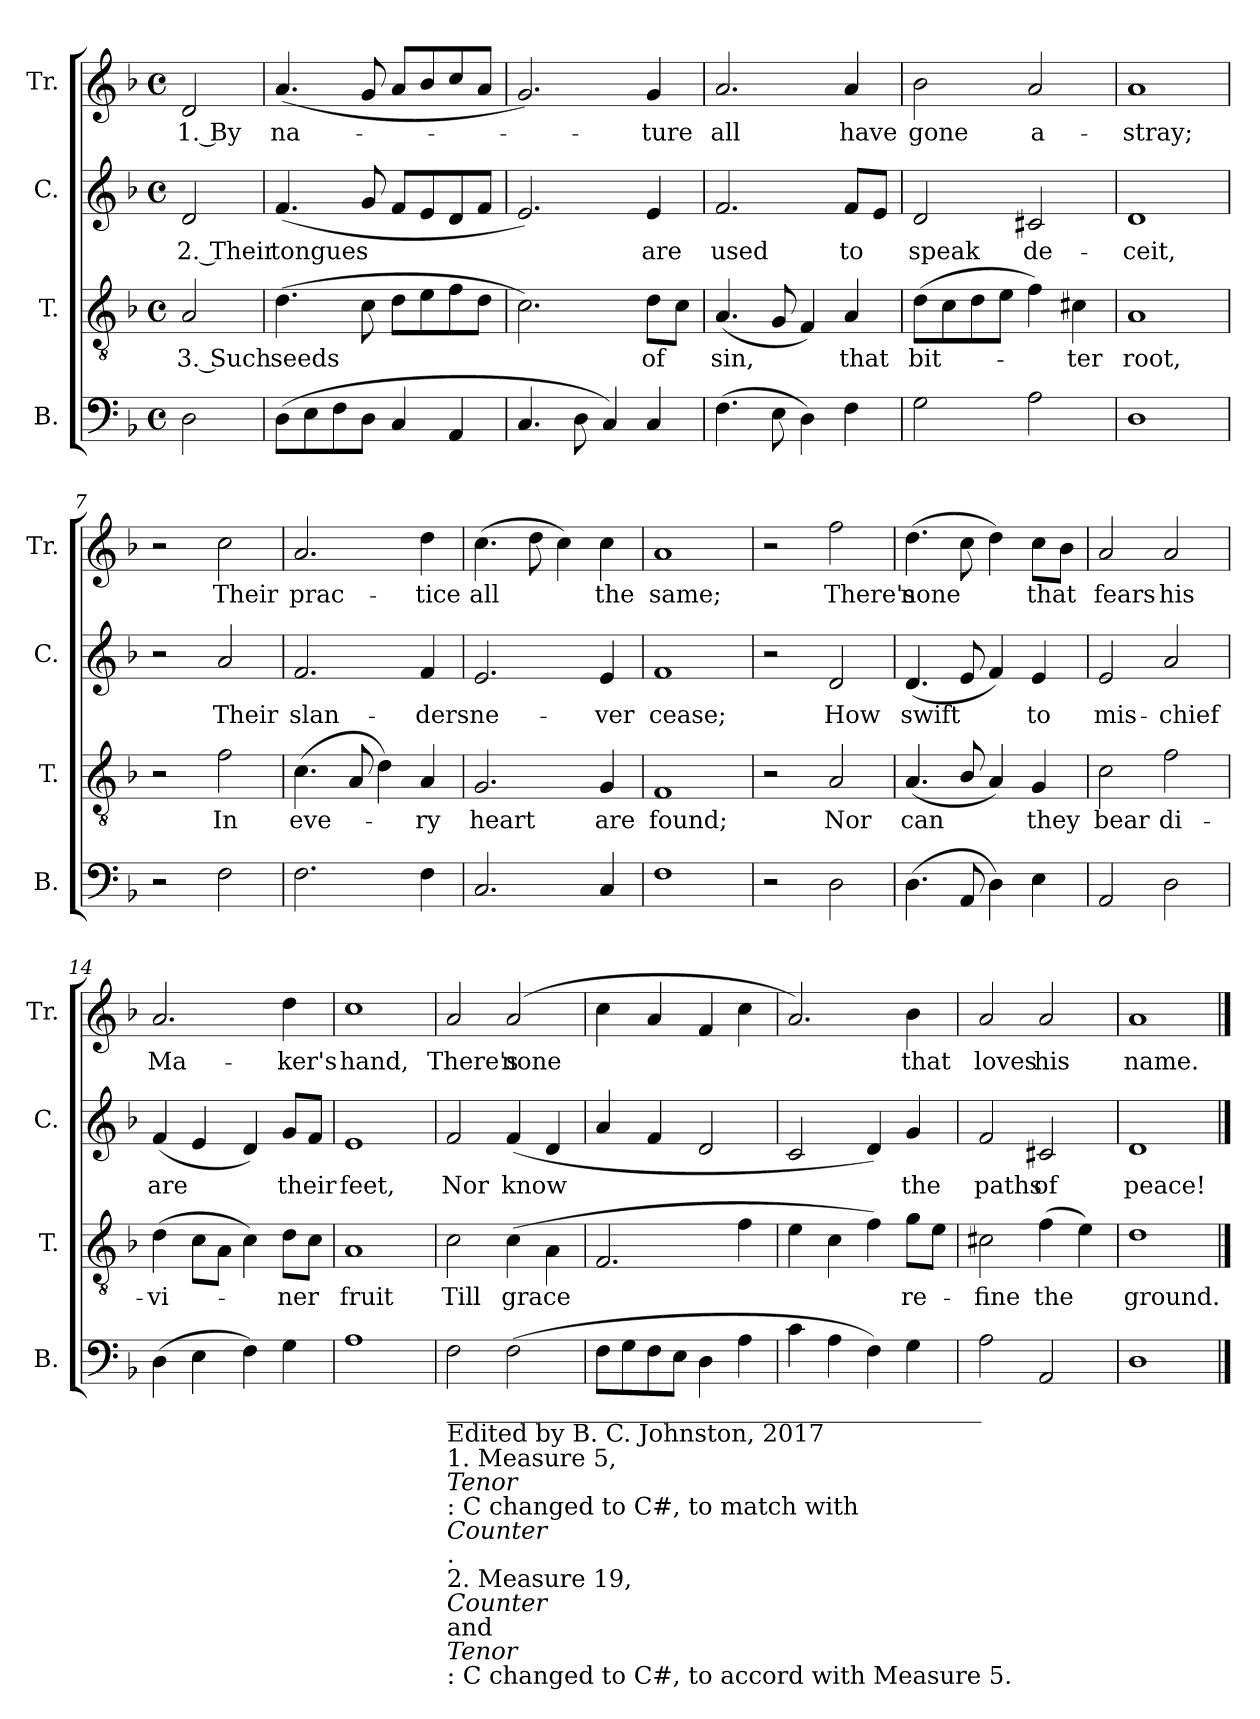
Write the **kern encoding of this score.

**kern	**kern	**text	**kern	**text	**kern	**text
*part4	*part3	*part3	*part2	*part2	*part1	*part1
*staff4	*staff3	*staff3	*staff2	*staff2	*staff1	*staff1
*I"B.	*I"T.	*	*I"C.	*	*I"Tr.	*
*I'B.	*I'T.	*	*I'C.	*	*I'Tr.	*
*clefF4	*clefGv2	*	*clefG2	*	*clefG2	*
*k[b-]	*k[b-]	*	*k[b-]	*	*k[b-]	*
*M4/4	*M4/4	*	*M4/4	*	*M4/4	*
*met(c)	*met(c)	*	*met(c)	*	*met(c)	*
*MM100	*MM100	*	*MM100	*	*MM100	*
=1	=1	=1	=1	=1	=1	=1
2D\	2A/	3. Such	2d/	2. Their	2d/	1. By
=2	=2	=2	=2	=2	=2	=2
(8D\L	(4.d\	seeds	(4.f/	tongues	(4.a/	na-
8E\	.	.	.	.	.	.
8F\	.	.	.	.	.	.
8D\J	8c\	.	8g/	.	8g/	.
4C/	8d\L	.	8f/L	.	8a/L	.
.	8e\	.	8e/	.	8b-/	.
4AA/	8f\	.	8d/	.	8cc/	.
.	8d\J	.	8f/J	.	8a/J	.
=3	=3	=3	=3	=3	=3	=3
4.C/	2.c\)	.	2.e/)	.	2.g/)	.
8D\	.	.	.	.	.	.
4C/)	.	.	.	.	.	.
4C/	8d\L	of	4e/	are	4g/	-ture
.	8c\J	.	.	.	.	.
=4	=4	=4	=4	=4	=4	=4
(4.F\	(4.A/	sin,	2.f/	used	2.a/	all
8E\	8G/	.	.	.	.	.
4D\)	4F/)	.	.	.	.	.
4F\	4A/	that	8f/L	to	4a/	have
.	.	.	8e/J	.	.	.
=5	=5	=5	=5	=5	=5	=5
2G\	(8d\L	bit-	2d/	speak	2b-\	gone
.	8c\	.	.	.	.	.
.	8d\	.	.	.	.	.
.	8e\J	.	.	.	.	.
2A\	4f\)	.	2c#X/	de-	2a/	a-
.	4c#X\	-ter	.	.	.	.
=6	=6	=6	=6	=6	=6	=6
1D	1A	root,	1d	-ceit,	1a	-stray;
=7	=7	=7	=7	=7	=7	=7
2r	2r	.	2r	.	2r	.
2F\	2f\	In	2a/	Their	2cc\	Their
=8	=8	=8	=8	=8	=8	=8
2.F\	(4.c\	eve-	2.f/	slan-	2.a/	prac-
.	8A/	.	.	.	.	.
.	4d\)	.	.	.	.	.
4F\	4A/	-ry	4f/	-ders	4dd\	-tice
=9	=9	=9	=9	=9	=9	=9
2.C/	2.G/	heart	2.e/	ne-	(4.cc\	all
.	.	.	.	.	8dd\	.
.	.	.	.	.	4cc\)	.
4C/	4G/	are	4e/	-ver	4cc\	the
=10	=10	=10	=10	=10	=10	=10
1F	1F	found;	1f	cease;	1a	same;
!!LO:LB:g=z
=11	=11	=11	=11	=11	=11	=11
2r	2r	.	2r	.	2r	.
2D\	2A/	Nor	2d/	How	2ff\	There's
=12	=12	=12	=12	=12	=12	=12
(4.D\	(4.A/	can	(4.d/	swift	(4.dd\	none
8AA/	8B-/	.	8e/	.	8cc\	.
4D\)	4A/)	.	4f/)	.	4dd\)	.
4E\	4G/	they	4e/	to	8cc\L	that
.	.	.	.	.	8b-\J	.
=13	=13	=13	=13	=13	=13	=13
2AA/	2c\	bear	2e/	mis-	2a/	fears
2D\	2f\	di-	2a/	-chief	2a/	his
=14	=14	=14	=14	=14	=14	=14
(4D\	(4d\	-vi-	(4f/	are	2.a/	Ma-
4E\	8c\L	.	4e/	.	.	.
.	8A\J	.	.	.	.	.
4F\)	4c\)	.	4d/)	.	.	.
4G\	8d\L	-ner	8g/L	their	4dd\	-ker's
.	8c\J	.	8f/J	.	.	.
=15	=15	=15	=15	=15	=15	=15
1A	1A	fruit	1e	feet,	1cc	hand,
=16	=16	=16	=16	=16	=16	=16
!LO:TX:b:t=____________________________________________	!	!	!	!	!	!
!LO:TX:b:t=Edited by B. C. Johnston, 2017	!	!	!	!	!	!
!LO:TX:b:t=1. Measure 5,	!	!	!	!	!	!
!LO:TX:b:i:t=Tenor	!	!	!	!	!	!
!LO:TX:b:t=&colon; C changed to C#, to match with	!	!	!	!	!	!
!LO:TX:b:i:t=Counter	!	!	!	!	!	!
!LO:TX:b:t=.	!	!	!	!	!	!
!LO:TX:b:t=2. Measure 19,	!	!	!	!	!	!
!LO:TX:b:i:t=Counter	!	!	!	!	!	!
!LO:TX:b:t=and	!	!	!	!	!	!
!LO:TX:b:i:t=Tenor	!	!	!	!	!	!
!LO:TX:b:t=&colon; C changed to C#, to accord with Measure 5.	!	!	!	!	!	!
2F\	2c\	Till	2f/	Nor	2a/	There's
(2F\	(4c\	grace	(4f/	know	(2a/	none
.	4A\	.	4d/	.	.	.
=17	=17	=17	=17	=17	=17	=17
8F\L	2.F/	.	4a/	.	4cc\	.
8G\	.	.	.	.	.	.
8F\	.	.	4f/	.	4a/	.
8E\J	.	.	.	.	.	.
4D\	.	.	2d/	.	4f/	.
4A\	4f\	.	.	.	4cc\	.
=18	=18	=18	=18	=18	=18	=18
4c\	4e\	.	2c/	.	2.a/)	.
4A\	4c\	.	.	.	.	.
4F\)	4f\)	.	4d/)	.	.	.
4G\	8g\L	re-	4g/	the	4b-\	that
.	8e\J	.	.	.	.	.
=19	=19	=19	=19	=19	=19	=19
2A\	2c#X\	-fine	2f/	paths	2a/	loves
2AA/	(4f\	the	2c#X/	of	2a/	his
.	4e\)	.	.	.	.	.
=20	=20	=20	=20	=20	=20	=20
1D	1d	ground.	1d	peace!	1a	name.
==	==	==	==	==	==	==
*-	*-	*-	*-	*-	*-	*-
